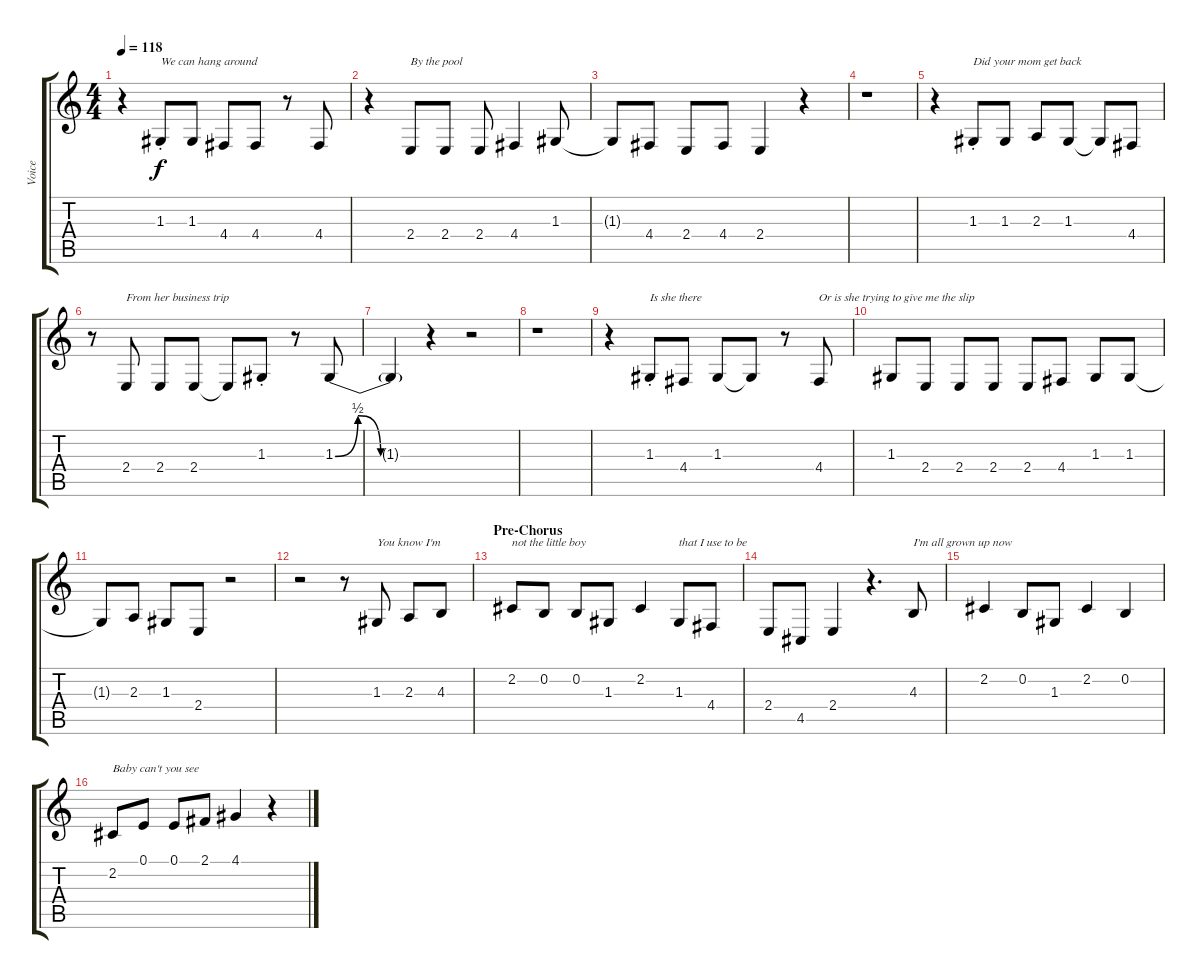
\track ("Voice" "Voice") {instrument tenorsax}
\staff {score tabs}
\tuning (E4 B3 G3 D3 A2 E2) {hide}
\ts (4 4)
\tempo 118
\clef g2
\ks c
r.4{dy f} 1.3{st}.8{txt "We can hang around"} 1.3.8 4.4.8 4.4.8 r.8 4.4.8 |
r.4 2.4.8{txt "By the pool"} 2.4.8 2.4.8 4.4.4 1.3.8 |
1.3{t}.8 4.4.8 2.4.8 4.4.8 2.4.4 r.4 |
r.1 |
r.4 1.3{st}.8{txt "Did your mom get back"} 1.3.8 2.3.8 1.3.8 1.3{t}.8 4.4.8 |
r.8 2.4.8{txt "From her business trip"} 2.4.8 2.4.8 2.4{t}.8 1.3{st}.8 r.8 1.3{be (custom 0 0 15 2 30 0 45 0 60 0)}.8 |
1.3{t}.4 r.4 r.2 |
r.1 |
r.4 1.3{st}.8{txt "Is she there"} 4.4.8 1.3.8 1.3{t}.8 r.8 4.4.8{txt "Or is she trying to give me the slip"} |
1.3.8 2.4.8 2.4.8 2.4.8 2.4.8 4.4.8 1.3.8 1.3.8 |
1.3{t}.8 2.3.8 1.3.8 2.4.8 r.2 |
r.2 r.8 1.3.8{txt "You know I'm"} 2.3.8 4.3.8 |
\section ("" "Pre-Chorus")
2.2.8{txt "not the little boy"} 0.2.8 0.2.8 1.3.8 2.2.4 1.3.8{txt "that I use to be"} 4.4.8 |
2.4.8 4.5.8 2.4.4 r.4{d} 4.3.8{txt "I'm all grown up now"} |
2.2.4 0.2.8 1.3.8 2.2.4 0.2.4 |
2.2.8{txt "Baby can't you see"} 0.1.8 0.1.8 2.1.8 4.1.4 r.4
